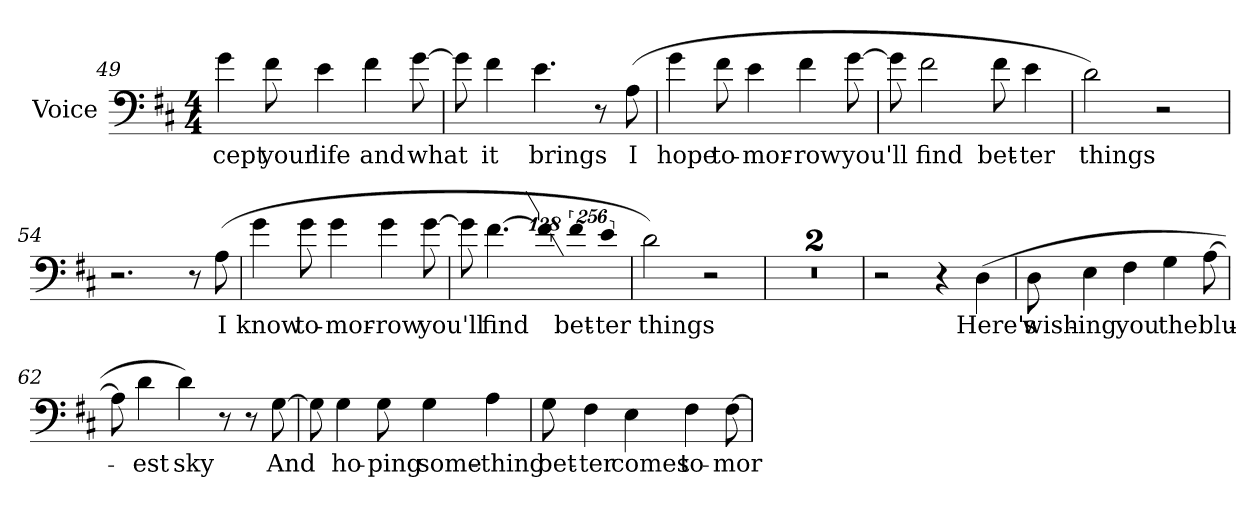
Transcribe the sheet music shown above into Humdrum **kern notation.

**kern	**text
*part1	*part1
*staff1	*staff1
*I"Voice	*
*I'Voice	*
*clefF4	*
*k[f#c#]	*
*D:	*
*M4/4	*
=49	=49
!	!LO:LY:b:color=#000000
4gi\	-cept
!	!LO:LY:b:color=#000000
8f#i\	your
!	!LO:LY:b:color=#000000
4ei\	life
!	!LO:LY:b:color=#000000
4f#i\	and
!	!LO:LY:b:color=#000000
[8gi\	what
!!LO:LB:g=z
=50	=50
8gi\]	.
!	!LO:LY:b:color=#000000
4f#i\	it
!	!LO:LY:b:color=#000000
4.ei\	brings
8r	.
!	!LO:LY:b:color=#000000
(8Ai\	I
=51	=51
!	!LO:LY:b:color=#000000
4gi\	hope
!	!LO:LY:b:color=#000000
8f#i\	to-
!	!LO:LY:b:color=#000000
4ei\	-mor-
!	!LO:LY:b:color=#000000
4f#i\	-row
!	!LO:LY:b:color=#000000
[8gi\	you'll
=52	=52
8gi\]	.
!	!LO:LY:b:color=#000000
2f#i\	find
!	!LO:LY:b:color=#000000
8f#i\	bet-
!	!LO:LY:b:color=#000000
4ei\	-ter
=53	=53
!	!LO:LY:b:color=#000000
2di\)	things
2r	.
!!LO:LB:g=z
=54	=54
2.r	.
8r	.
!	!LO:LY:b:color=#000000
(8Ai\	I
=55	=55
!	!LO:LY:b:color=#000000
4gi\	know
!	!LO:LY:b:color=#000000
8gi\	to-
!	!LO:LY:b:color=#000000
4gi\	-mor-
!	!LO:LY:b:color=#000000
4gi\	-row
!	!LO:LY:b:color=#000000
[8gi\	you'll
=56	=56
8gi\]	.
!	!LO:LY:b:color=#000000
[4.f#i\	find
!LO:N:vis=4	!
512%85f#i\]	.
!LO:N:vis=4	!
!	!LO:LY:b:color=#000000
1024%171f#i\	bet-
!LO:N:vis=4	!
!	!LO:LY:b:color=#000000
1024%171ei\	-ter
=57	=57
!	!LO:LY:b:color=#000000
2di\)	things
2r	.
!!LO:LB:g=z
=58	=58
1r	.
=59	=59
1r	.
=60	=60
2r	.
4r	.
!	!LO:LY:b:color=#000000
(4Di\	Here's
=61	=61
!	!LO:LY:b:color=#000000
8Di\	wish-
!	!LO:LY:b:color=#000000
4Ei\	-ing
!	!LO:LY:b:color=#000000
4F#i\	you
!	!LO:LY:b:color=#000000
4Gi\	the
!	!LO:LY:b:color=#000000
[8Ai\	blu-
=62	=62
8Ai\]	.
!	!LO:LY:b:color=#000000
4di\	-est
!	!LO:LY:b:color=#000000
4di\)	sky
8r	.
8r	.
!	!LO:LY:b:color=#000000
[8Gi\	And
!!LO:LB:g=z
=63	=63
8Gi\]	.
!	!LO:LY:b:color=#000000
4Gi\	ho-
!	!LO:LY:b:color=#000000
8Gi\	-ping
!	!LO:LY:b:color=#000000
4Gi\	some-
!	!LO:LY:b:color=#000000
4Ai\	-thing
=64	=64
!	!LO:LY:b:color=#000000
8Gi\	bet-
!	!LO:LY:b:color=#000000
4F#i\	-ter
!	!LO:LY:b:color=#000000
4Ei\	comes
!	!LO:LY:b:color=#000000
4F#i\	to-
!	!LO:LY:b:color=#000000
[8F#i\	-mor-
=	=
*-	*-
